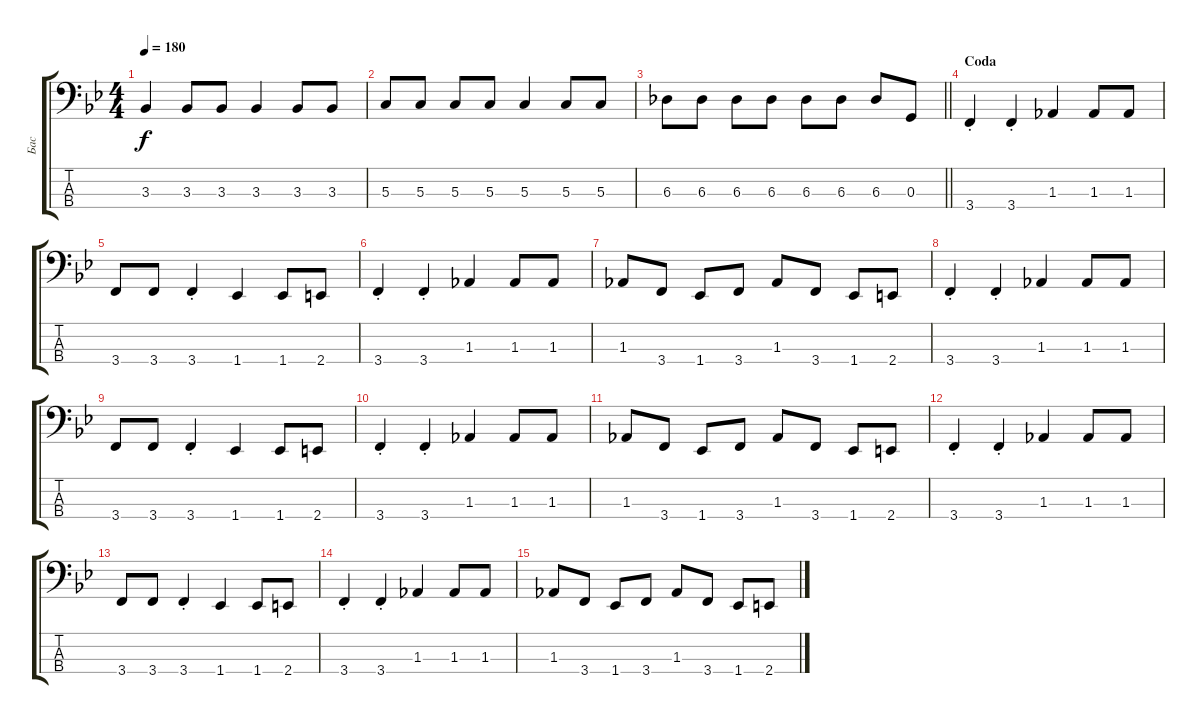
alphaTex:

\track ("Бас" "Бас") {instrument electricbassfinger}
\staff {score tabs}
\tuning (F2 C2 G1 D1) {hide}
\ts (4 4)
\tempo 180
\clef f4
\ks gminor
3.3.4{dy f} 3.3.8 3.3.8 3.3.4 3.3.8 3.3.8 |
5.3.8 5.3.8 5.3.8 5.3.8 5.3.4 5.3.8 5.3.8 |
\barLineRight lightlight
6.3.8 6.3.8 6.3.8 6.3.8 6.3.8 6.3.8 6.3.8 0.3.8 |
\section ("" "Coda")
3.4{st}.4 3.4{st}.4 1.3.4 1.3.8 1.3.8 |
3.4.8 3.4.8 3.4{st}.4 1.4.4 1.4.8 2.4.8 |
3.4{st}.4 3.4{st}.4 1.3.4 1.3.8 1.3.8 |
1.3.8 3.4.8 1.4.8 3.4.8 1.3.8 3.4.8 1.4.8 2.4.8 |
3.4{st}.4 3.4{st}.4 1.3.4 1.3.8 1.3.8 |
3.4.8 3.4.8 3.4{st}.4 1.4.4 1.4.8 2.4.8 |
3.4{st}.4 3.4{st}.4 1.3.4 1.3.8 1.3.8 |
1.3.8 3.4.8 1.4.8 3.4.8 1.3.8 3.4.8 1.4.8 2.4.8 |
3.4{st}.4 3.4{st}.4 1.3.4 1.3.8 1.3.8 |
3.4.8 3.4.8 3.4{st}.4 1.4.4 1.4.8 2.4.8 |
3.4{st}.4 3.4{st}.4 1.3.4 1.3.8 1.3.8 |
1.3.8 3.4.8 1.4.8 3.4.8 1.3.8 3.4.8 1.4.8 2.4.8
